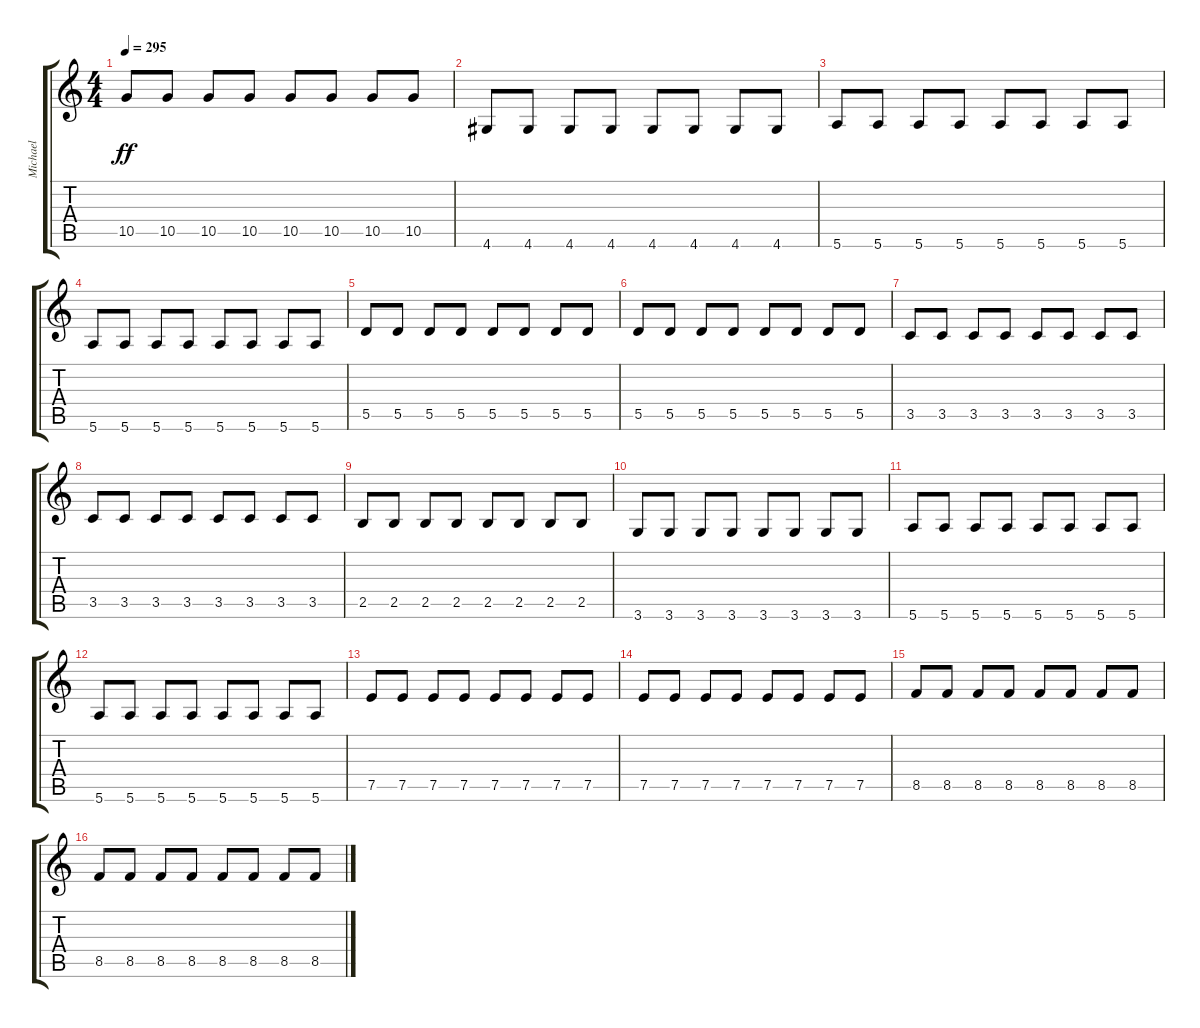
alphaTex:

\track ("Michael" "Michael") {instrument overdrivenguitar}
\staff {score tabs}
\tuning (E4 B3 G3 D3 A2 E2) {hide}
\ts (4 4)
\tempo 295
\clef g2
\ks c
10.5.8{dy ff} 10.5.8 10.5.8 10.5.8 10.5.8 10.5.8 10.5.8 10.5.8 |
4.6.8 4.6.8 4.6.8 4.6.8 4.6.8 4.6.8 4.6.8 4.6.8 |
5.6.8 5.6.8 5.6.8 5.6.8 5.6.8 5.6.8 5.6.8 5.6.8 |
5.6.8 5.6.8 5.6.8 5.6.8 5.6.8 5.6.8 5.6.8 5.6.8 |
5.5.8 5.5.8 5.5.8 5.5.8 5.5.8 5.5.8 5.5.8 5.5.8 |
5.5.8 5.5.8 5.5.8 5.5.8 5.5.8 5.5.8 5.5.8 5.5.8 |
3.5.8 3.5.8 3.5.8 3.5.8 3.5.8 3.5.8 3.5.8 3.5.8 |
3.5.8 3.5.8 3.5.8 3.5.8 3.5.8 3.5.8 3.5.8 3.5.8 |
2.5.8 2.5.8 2.5.8 2.5.8 2.5.8 2.5.8 2.5.8 2.5.8 |
3.6.8 3.6.8 3.6.8 3.6.8 3.6.8 3.6.8 3.6.8 3.6.8 |
5.6.8 5.6.8 5.6.8 5.6.8 5.6.8 5.6.8 5.6.8 5.6.8 |
5.6.8 5.6.8 5.6.8 5.6.8 5.6.8 5.6.8 5.6.8 5.6.8 |
7.5.8 7.5.8 7.5.8 7.5.8 7.5.8 7.5.8 7.5.8 7.5.8 |
7.5.8 7.5.8 7.5.8 7.5.8 7.5.8 7.5.8 7.5.8 7.5.8 |
8.5.8 8.5.8 8.5.8 8.5.8 8.5.8 8.5.8 8.5.8 8.5.8 |
8.5.8 8.5.8 8.5.8 8.5.8 8.5.8 8.5.8 8.5.8 8.5.8
